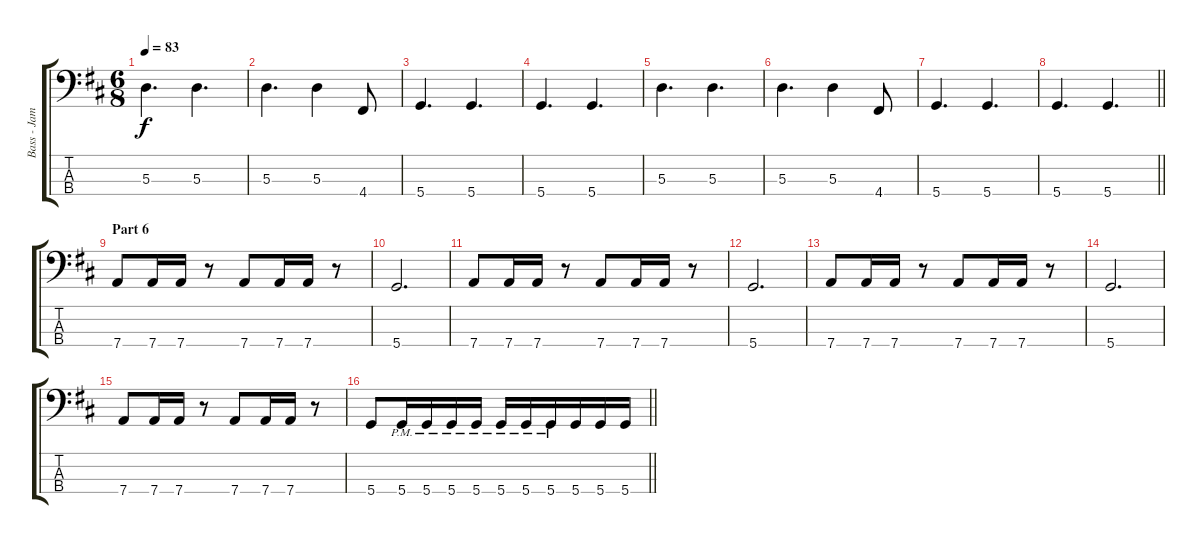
\track ("Bass - James Johnston" "Bass - Jam") {instrument electricbassfinger}
\staff {score tabs}
\tuning (G2 D2 A1 D1) {hide}
\ts (6 8)
\tempo 83
\clef f4
\ks d
5.3.4{d dy f} 5.3.4{d} |
5.3.4{d} 5.3.4 4.4.8 |
5.4.4{d} 5.4.4{d} |
5.4.4{d} 5.4.4{d} |
5.3.4{d} 5.3.4{d} |
5.3.4{d} 5.3.4 4.4.8 |
5.4.4{d} 5.4.4{d} |
\barLineRight lightlight
5.4.4{d} 5.4.4{d} |
\section ("" "Part 6")
7.4.8 7.4.16 7.4.16 r.8 7.4.8 7.4.16 7.4.16 r.8 |
5.4.2{d} |
7.4.8 7.4.16 7.4.16 r.8 7.4.8 7.4.16 7.4.16 r.8 |
5.4.2{d} |
7.4.8 7.4.16 7.4.16 r.8 7.4.8 7.4.16 7.4.16 r.8 |
5.4.2{d} |
7.4.8 7.4.16 7.4.16 r.8 7.4.8 7.4.16 7.4.16 r.8 |
\barLineRight lightlight
5.4.8 5.4{pm}.16 5.4{pm}.16 5.4{pm}.16 5.4{pm}.16 5.4{pm}.16 5.4{pm}.16 5.4{pm}.16 5.4.16 5.4.16 5.4.16
